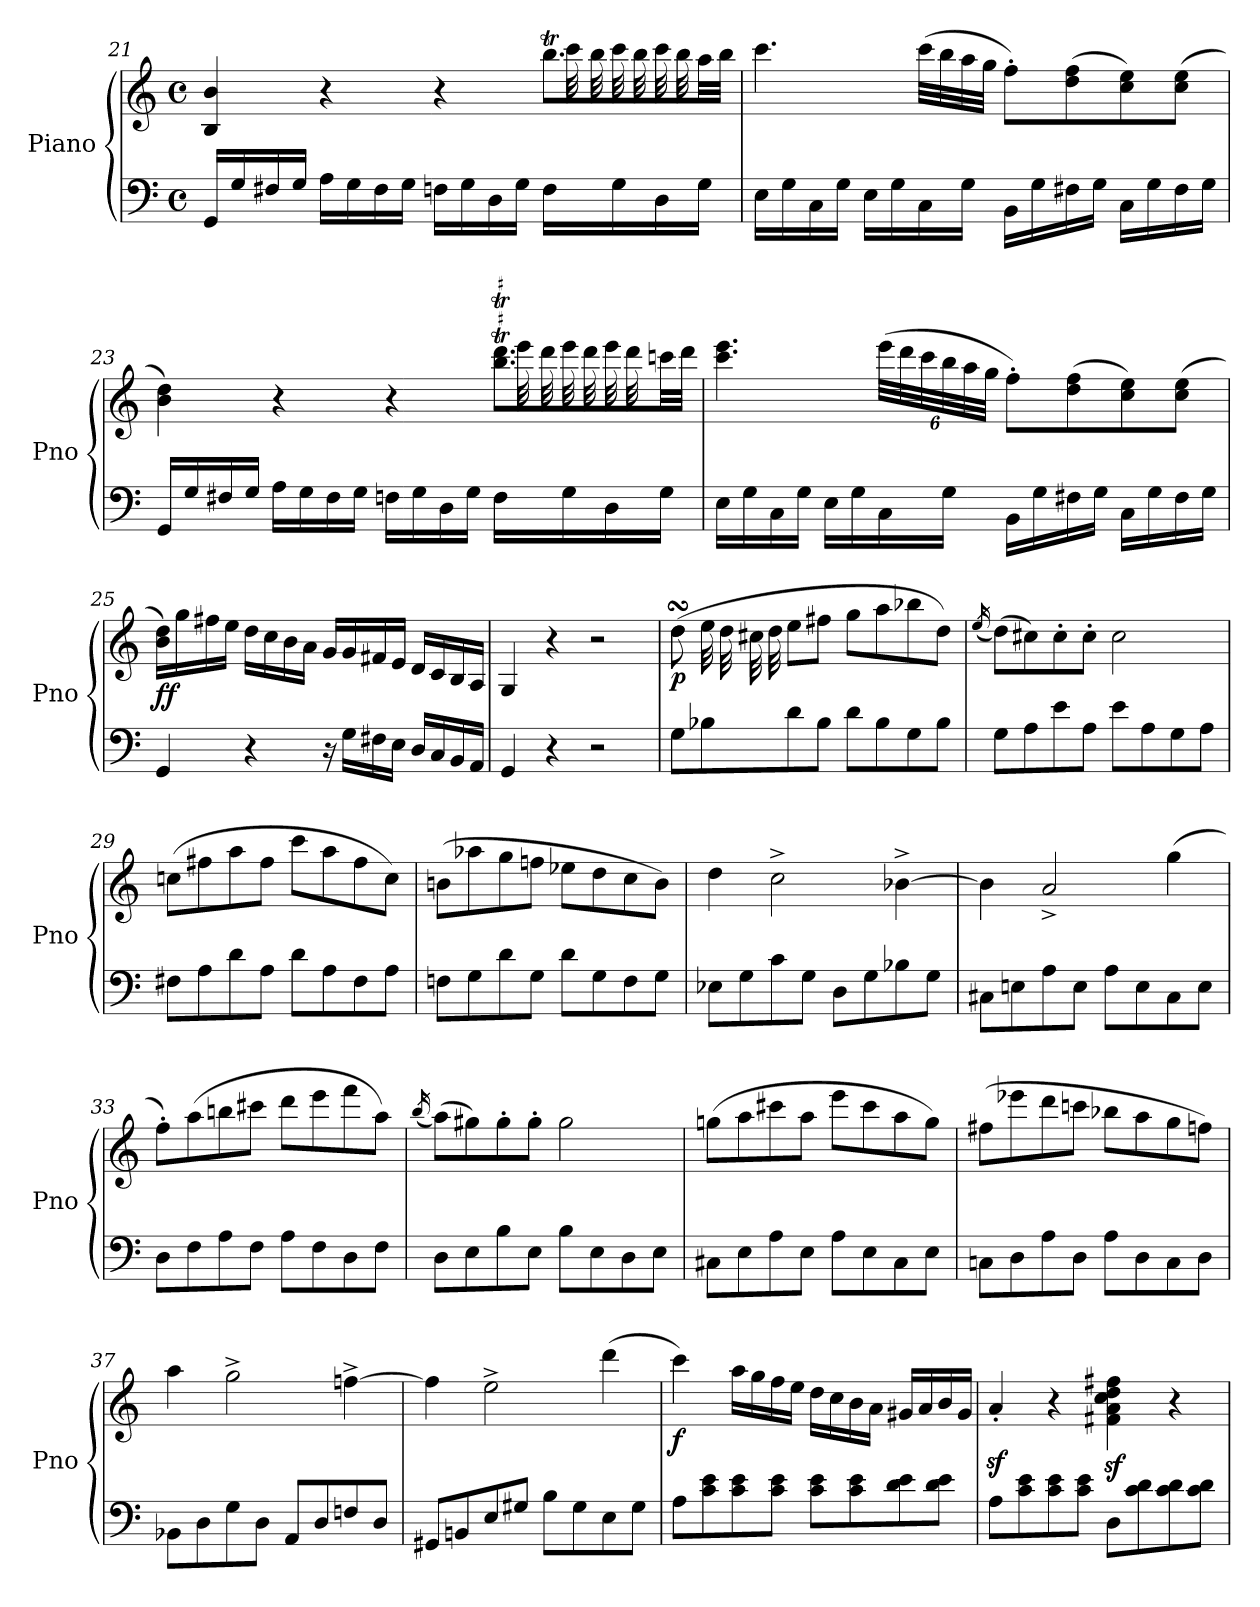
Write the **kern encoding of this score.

**kern	**kern	**dynam
*part1	*part1	*part1
*staff2	*staff1	*staff1/2
*I"Piano	*	*
*I'Pno	*	*
!!LO:LB:g=z
*clefF4	*clefG2	*
*k[]	*k[]	*
*M4/4	*M4/4	*
*met(c)	*met(c)	*
=21	=21	=21
*	*^	*
16GG/LL	4B/ 4b/	2.ryy	.
16G/	.	.	.
16F#X/	.	.	.
16G/JJ	.	.	.
16A\LL	4r	.	.
16G\	.	.	.
16F#\	.	.	.
16G\JJ	.	.	.
16Fn\LL	4r	.	.
16G\	.	.	.
16D\	.	.	.
16G\JJ	.	.	.
16F\LL	8.bbt\L	32ccc	.
.	.	32bb	.
16G\	.	32ccc	.
.	.	32bb	.
16D\	.	32ccc	.
.	.	32bb	.
16G\JJ	32aa\LL	16ryy	.
.	32bb\JJJ	.	.
*	*v	*v	*
=22	=22	=22
16E\LL	4.ccc\	.
16G\	.	.
16C\	.	.
16G\JJ	.	.
16E\LL	.	.
16G\	.	.
16C\	(32ccc\LLL	.
.	32bb\	.
16G\JJ	32aa\	.
.	32gg\JJJ	.
16BB\LL	8ff'\L)	.
16G\	.	.
16F#X\	(8dd\ 8ff\	.
16G\JJ	.	.
16C\LL	8cc\ 8ee\)	.
16G\	.	.
16F#\	(8cc\ 8ee\J	.
16G\JJ	.	.
!!LO:LB:g=z
=23	=23	=23
*	*^	*
16GG/LL	4b\ 4dd\)	2.ryy	.
16G/	.	.	.
16F#X/	.	.	.
16G/JJ	.	.	.
16A\LL	4r	.	.
16G\	.	.	.
16F#\	.	.	.
16G\JJ	.	.	.
16Fn\LL	4r	.	.
16G\	.	.	.
16D\	.	.	.
16G\JJ	.	.	.
16F\LL	8.bb\T 8.ddd\TL	32eee	.
.	.	32ddd	.
16G\	.	32eee	.
.	.	32ddd	.
16D\	.	32eee	.
.	.	32ddd	.
16G\JJ	32ccc\LL	16ryy	.
.	32ddd\JJJ	.	.
*	*v	*v	*
=24	=24	=24
16E\LL	4.ccc\ 4.eee\	.
16G\	.	.
16C\	.	.
16G\JJ	.	.
16E\LL	.	.
16G\	.	.
*	*Xbrackettup	*
16C\	(48eee\LLL	.
.	48ddd\	.
.	48ccc\	.
16G\JJ	48bb\	.
.	48aa\	.
.	48gg\JJJ	.
16BB\LL	8ff'\L)	.
16G\	.	.
16F#X\	(8dd\ 8ff\	.
16G\JJ	.	.
16C\LL	8cc\ 8ee\)	.
16G\	.	.
16F#\	(8cc\ 8ee\J	.
16G\JJ	.	.
!!LO:LB:g=z
=25	=25	=25
!	!	!LO:DY:b
4GG/	16b\ 16dd\LL)	ff
.	16gg\	.
.	16ff#X\	.
.	16ee\JJ	.
4r	16dd\LL	.
.	16cc\	.
.	16b\	.
.	16a\JJ	.
16r	16g/LL	.
16G\LL	16g/	.
16F#X\	16f#X/	.
16E\JJ	16e/JJ	.
16D/LL	16d/LL	.
16C/	16c/	.
16BB/	16B/	.
16AA/JJ	16A/JJ	.
=26	=26	=26
4GG/	4G/	.
4r	4r	.
2r	2r	.
=27	=27	=27
*	*^	*
!	!	!	!LO:DY:b
8G\L	(>4ddsSSS\	8dd	p
8B-X\	.	32ee	.
.	.	32dd	.
.	.	32cc#X	.
.	.	32dd	.
8d\	8ee\L	2.ryy	.
8B-\J	8ff#X\J	.	.
8d\L	8gg\L	.	.
8B-\	8aa\	.	.
8G\	8bb-X\	.	.
8B-\J	8dd\J)	.	.
*	*v	*v	*
=28	=28	=28
.	(16qee/	.
8G\L	(8dd\L)	.
8A\	8cc#X\)	.
8e\	8cc#'\	.
8A\J	8cc#'\J	.
8e\L	2cc#\	.
8A\	.	.
8G\	.	.
8A\J	.	.
!!LO:LB:g=z
=29	=29	=29
8F#X\L	(8ccn\L	.
8A\	8ff#X\	.
8d\	8aa\	.
8A\J	8ff#\J	.
8d\L	8ccc\L	.
8A\	8aa\	.
8F#\	8ff#\	.
8A\J	8cc\J)	.
=30	=30	=30
8Fn\L	(8bn\L	.
8G\	8aa-X\	.
8d\	8gg\	.
8G\J	8ffn\J	.
8d\L	8ee-X\L	.
8G\	8dd\	.
8F\	8cc\	.
8G\J	8b\J)	.
=31	=31	=31
8E-X\L	4dd\	.
8G\	.	.
8c\	2cc^\	.
8G\J	.	.
8D\L	.	.
8G\	.	.
8B-X\	[4b-X^\	.
8G\J	.	.
=32	=32	=32
8C#X\L	4b-\]	.
8En\	.	.
8A\	2a^/	.
8E\J	.	.
8A\L	.	.
8E\	.	.
8C#\	(4gg\	.
8E\J	.	.
!!LO:LB:g=z
=33	=33	=33
8D\L	8ff'\L)	.
8F\	(8aa\	.
8A\	8bbn\	.
8F\J	8ccc#X\J	.
8A\L	8ddd\L	.
8F\	8eee\	.
8D\	8fff\	.
8F\J	8aa\J)	.
=34	=34	=34
.	(16qbb/	.
8D\L	(8aa\L)	.
8E\	8gg#X\)	.
8B\	8gg#'\	.
8E\J	8gg#'\J	.
8B\L	2gg#\	.
8E\	.	.
8D\	.	.
8E\J	.	.
=35	=35	=35
8C#X\L	(8ggn\L	.
8E\	8aa\	.
8A\	8ccc#X\	.
8E\J	8aa\J	.
8A\L	8eee\L	.
8E\	8ccc#\	.
8C#\	8aa\	.
8E\J	8gg\J)	.
=36	=36	=36
8Cn\L	(8ff#X\L	.
8D\	8eee-X\	.
8A\	8ddd\	.
8D\J	8cccn\J	.
8A\L	8bb-X\L	.
8D\	8aa\	.
8C\	8gg\	.
8D\J	8ffn\J)	.
!!LO:PB:g=z
=37	=37	=37
8BB-X\L	4aa\	.
8D\	.	.
8G\	2gg^\	.
8D\J	.	.
8AA/L	.	.
8D/	.	.
8Fn/	[4ffn^\	.
8D/J	.	.
=38	=38	=38
8GG#X/L	4ffn\]	.
8BBn/	.	.
8E/	2ee^\	.
8G#X/J	.	.
8B\L	.	.
8G#\	.	.
8E\	(4ddd\	.
8G#\J	.	.
=39	=39	=39
!	!	!LO:DY:b
8A\L	4ccc\)	f
8c\ 8e\	.	.
8c\ 8e\	16aa\LL	.
.	16gg\	.
8c\ 8e\J	16ff\	.
.	16ee\JJ	.
8c\ 8e\L	16dd\LL	.
.	16cc\	.
8c\ 8e\	16b\	.
.	16a\JJ	.
8d\ 8e\	16g#X/LL	.
.	16a/	.
8d\ 8e\J	16b/	.
.	16g#/JJ	.
=40	=40	=40
8A\L	4az<'/	.
8c\ 8e\	.	.
8c\ 8e\	4r	.
8c\ 8e\J	.	.
8D\L	4f#X\z< 4a\z< 4cc\z< 4dd\z< 4ff#X\z<	.
8c\ 8d\	.	.
8c\ 8d\	4r	.
8c\ 8d\J	.	.
=	=	=
*-	*-	*-
